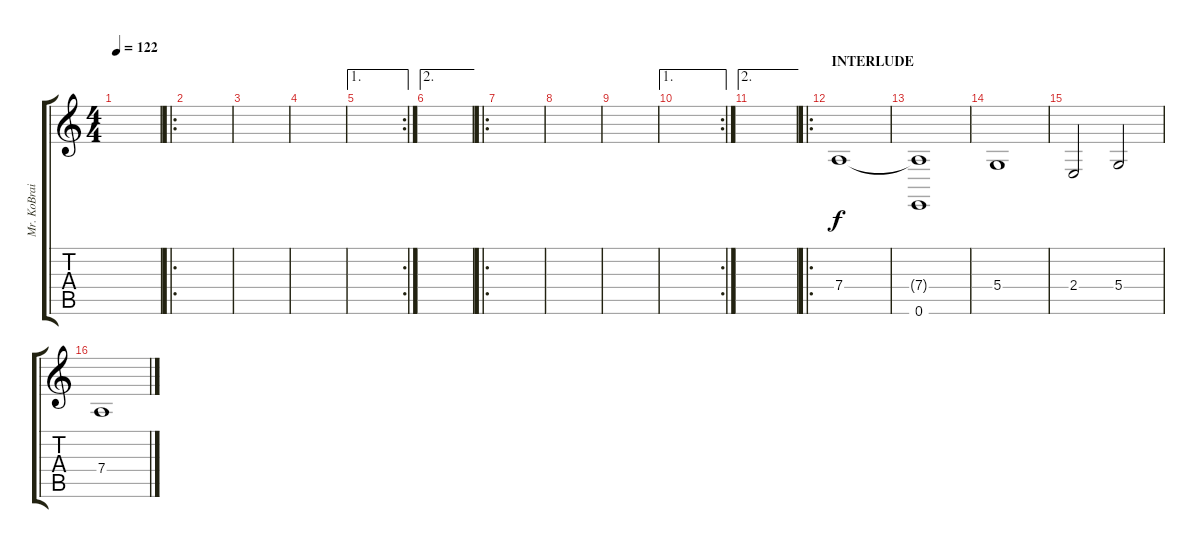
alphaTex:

\track ("Mr. KoBrain" "Mr. KoBrai") {instrument lead2sawtooth}
\staff {score tabs}
\tuning (E4 B3 G3 D3 A2 E2) {hide}
\ts (4 4)
\tempo 122
\clef g2
\ks c
|
\ro
|
|
|
\ae 1
\rc 2
|
\ae 2
|
\ro
|
|
|
\ae 1
\rc 2
|
\ae 2
|
\ro
\section ("" "INTERLUDE")
7.4.1{instrument synthstrings1} |
(7.4{t} 0.6).1 |
5.4.1 |
2.4.2 5.4.2 |
7.4.1
